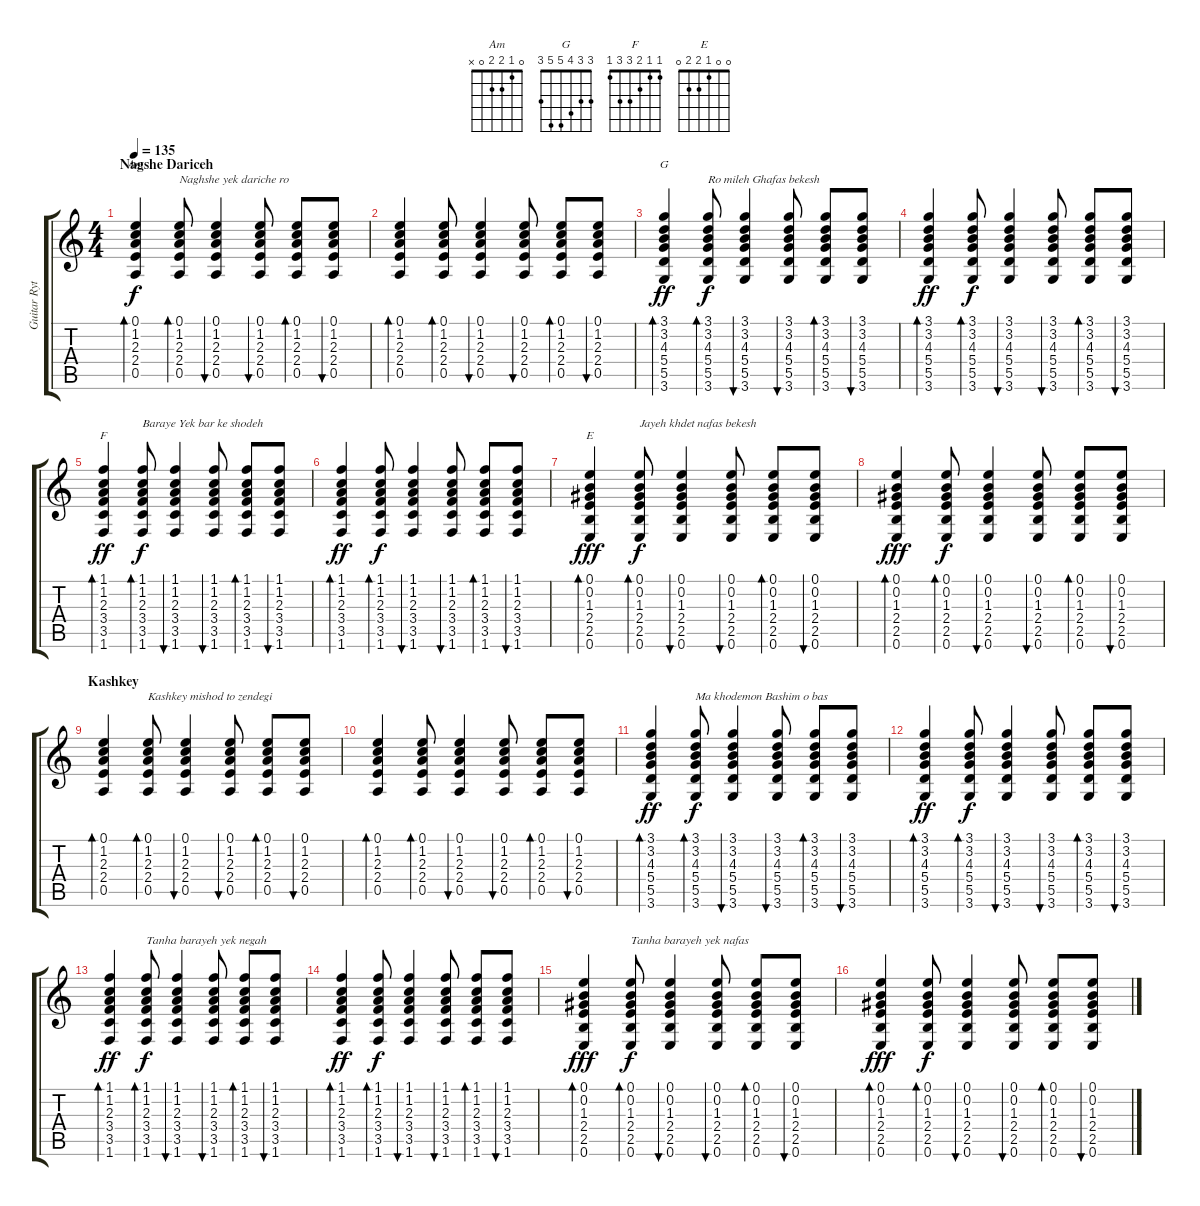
\track ("Guitar Rythm 1" "Guitar Ryt") {instrument acousticguitarnylon}
\staff {score tabs}
\tuning (E4 B3 G3 D3 A2 E2) {hide}
\chord ("Am" 0 1 2 2 0 x)
\chord ("G" 3 3 4 5 5 3)
\chord ("F" 1 1 2 3 3 1)
\chord ("E" 0 0 1 2 2 0)
\ts (4 4)
\section ("" "Nagshe Dariceh")
\tempo 135
\clef g2
\ks c
(0.1 1.2 2.3 2.4 0.5).4{bd 30 ch "Am" dy f} (0.1 1.2 2.3 2.4 0.5).8{bd 30 txt "Naghshe yek dariche ro"} (0.1 1.2 2.3 2.4 0.5).4{bu 30} (0.1 1.2 2.3 2.4 0.5).8{bu 30} (0.1 1.2 2.3 2.4 0.5).8{bd 30} (0.1 1.2 2.3 2.4 0.5).8{bu 30} |
(0.1 1.2 2.3 2.4 0.5).4{bd 30} (0.1 1.2 2.3 2.4 0.5).8{bd 30} (0.1 1.2 2.3 2.4 0.5).4{bu 30} (0.1 1.2 2.3 2.4 0.5).8{bu 30} (0.1 1.2 2.3 2.4 0.5).8{bd 30} (0.1 1.2 2.3 2.4 0.5).8{bu 30} |
(3.1 3.2 4.3 5.4 5.5 3.6).4{bd 30 ch "G" dy ff} (3.1 3.2 4.3 5.4 5.5 3.6).8{bd 30 txt "Ro mileh Ghafas bekesh" dy f} (3.1 3.2 4.3 5.4 5.5 3.6).4{bu 30} (3.1 3.2 4.3 5.4 5.5 3.6).8{bu 30} (3.1 3.2 4.3 5.4 5.5 3.6).8{bd 30} (3.1 3.2 4.3 5.4 5.5 3.6).8{bu 30} |
(3.1 3.2 4.3 5.4 5.5 3.6).4{bd 30 dy ff} (3.1 3.2 4.3 5.4 5.5 3.6).8{bd 30 dy f} (3.1 3.2 4.3 5.4 5.5 3.6).4{bu 30} (3.1 3.2 4.3 5.4 5.5 3.6).8{bu 30} (3.1 3.2 4.3 5.4 5.5 3.6).8{bd 30} (3.1 3.2 4.3 5.4 5.5 3.6).8{bu 30} |
(1.1 1.2 2.3 3.4 3.5 1.6).4{bd 30 ch "F" dy ff} (1.1 1.2 2.3 3.4 3.5 1.6).8{bd 30 txt "Baraye Yek bar ke shodeh" dy f} (1.1 1.2 2.3 3.4 3.5 1.6).4{bu 30} (1.1 1.2 2.3 3.4 3.5 1.6).8{bu 30} (1.1 1.2 2.3 3.4 3.5 1.6).8{bd 30} (1.1 1.2 2.3 3.4 3.5 1.6).8{bu 30} |
(1.1 1.2 2.3 3.4 3.5 1.6).4{bd 30 dy ff} (1.1 1.2 2.3 3.4 3.5 1.6).8{bd 30 dy f} (1.1 1.2 2.3 3.4 3.5 1.6).4{bu 30} (1.1 1.2 2.3 3.4 3.5 1.6).8{bu 30} (1.1 1.2 2.3 3.4 3.5 1.6).8{bd 30} (1.1 1.2 2.3 3.4 3.5 1.6).8{bu 30} |
(0.1 0.2 1.3 2.4 2.5 0.6).4{bd 30 ch "E" dy fff} (0.1 0.2 1.3 2.4 2.5 0.6).8{bd 30 txt "Jayeh khdet nafas bekesh" dy f} (0.1 0.2 1.3 2.4 2.5 0.6).4{bu 30} (0.1 0.2 1.3 2.4 2.5 0.6).8{bu 30} (0.1 0.2 1.3 2.4 2.5 0.6).8{bd 30} (0.1 0.2 1.3 2.4 2.5 0.6).8{bu 30} |
(0.1 0.2 1.3 2.4 2.5 0.6).4{bd 30 dy fff} (0.1 0.2 1.3 2.4 2.5 0.6).8{bd 30 dy f} (0.1 0.2 1.3 2.4 2.5 0.6).4{bu 30} (0.1 0.2 1.3 2.4 2.5 0.6).8{bu 30} (0.1 0.2 1.3 2.4 2.5 0.6).8{bd 30} (0.1 0.2 1.3 2.4 2.5 0.6).8{bu 30} |
\section ("" "Kashkey")
(0.1 1.2 2.3 2.4 0.5).4{bd 30} (0.1 1.2 2.3 2.4 0.5).8{bd 30 txt "Kashkey mishod to zendegi"} (0.1 1.2 2.3 2.4 0.5).4{bu 30} (0.1 1.2 2.3 2.4 0.5).8{bu 30} (0.1 1.2 2.3 2.4 0.5).8{bd 30} (0.1 1.2 2.3 2.4 0.5).8{bu 30} |
(0.1 1.2 2.3 2.4 0.5).4{bd 30} (0.1 1.2 2.3 2.4 0.5).8{bd 30} (0.1 1.2 2.3 2.4 0.5).4{bu 30} (0.1 1.2 2.3 2.4 0.5).8{bu 30} (0.1 1.2 2.3 2.4 0.5).8{bd 30} (0.1 1.2 2.3 2.4 0.5).8{bu 30} |
(3.1 3.2 4.3 5.4 5.5 3.6).4{bd 30 dy ff} (3.1 3.2 4.3 5.4 5.5 3.6).8{bd 30 txt "Ma khodemon Bashim o bas" dy f} (3.1 3.2 4.3 5.4 5.5 3.6).4{bu 30} (3.1 3.2 4.3 5.4 5.5 3.6).8{bu 30} (3.1 3.2 4.3 5.4 5.5 3.6).8{bd 30} (3.1 3.2 4.3 5.4 5.5 3.6).8{bu 30} |
(3.1 3.2 4.3 5.4 5.5 3.6).4{bd 30 dy ff} (3.1 3.2 4.3 5.4 5.5 3.6).8{bd 30 dy f} (3.1 3.2 4.3 5.4 5.5 3.6).4{bu 30} (3.1 3.2 4.3 5.4 5.5 3.6).8{bu 30} (3.1 3.2 4.3 5.4 5.5 3.6).8{bd 30} (3.1 3.2 4.3 5.4 5.5 3.6).8{bu 30} |
(1.1 1.2 2.3 3.4 3.5 1.6).4{bd 30 dy ff} (1.1 1.2 2.3 3.4 3.5 1.6).8{bd 30 txt "Tanha barayeh yek negah" dy f} (1.1 1.2 2.3 3.4 3.5 1.6).4{bu 30} (1.1 1.2 2.3 3.4 3.5 1.6).8{bu 30} (1.1 1.2 2.3 3.4 3.5 1.6).8{bd 30} (1.1 1.2 2.3 3.4 3.5 1.6).8{bu 30} |
(1.1 1.2 2.3 3.4 3.5 1.6).4{bd 30 dy ff} (1.1 1.2 2.3 3.4 3.5 1.6).8{bd 30 dy f} (1.1 1.2 2.3 3.4 3.5 1.6).4{bu 30} (1.1 1.2 2.3 3.4 3.5 1.6).8{bu 30} (1.1 1.2 2.3 3.4 3.5 1.6).8{bd 30} (1.1 1.2 2.3 3.4 3.5 1.6).8{bu 30} |
(0.1 0.2 1.3 2.4 2.5 0.6).4{bd 30 dy fff} (0.1 0.2 1.3 2.4 2.5 0.6).8{bd 30 txt "Tanha barayeh yek nafas" dy f} (0.1 0.2 1.3 2.4 2.5 0.6).4{bu 30} (0.1 0.2 1.3 2.4 2.5 0.6).8{bu 30} (0.1 0.2 1.3 2.4 2.5 0.6).8{bd 30} (0.1 0.2 1.3 2.4 2.5 0.6).8{bu 30} |
(0.1 0.2 1.3 2.4 2.5 0.6).4{bd 30 dy fff} (0.1 0.2 1.3 2.4 2.5 0.6).8{bd 30 dy f} (0.1 0.2 1.3 2.4 2.5 0.6).4{bu 30} (0.1 0.2 1.3 2.4 2.5 0.6).8{bu 30} (0.1 0.2 1.3 2.4 2.5 0.6).8{bd 30} (0.1 0.2 1.3 2.4 2.5 0.6).8{bu 30}
